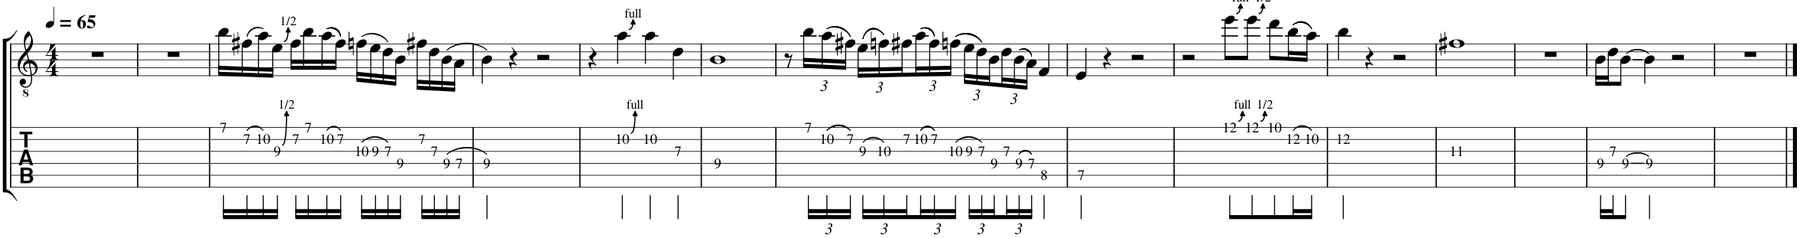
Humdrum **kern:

**kern	**kern
*part1	*part1
*staff2	*staff1
*I"Lead	*
*stria6	*
*	*clefGv2
*k[]	*k[]
*	*M4/4
*MM65	*MM65
=1	=1
1r	1r
=2	=2
1r	1r
=3	=3
16b\LL	16b\LL
16f#\	(16f#X\
16a\	16a\)
16e\JJ	16e\JJ
16f#\LL	16f#\LL
16b\	16b\
16a\	(((16a\
16f#\JJ	16f#\JJ)))
16f\LL	(16fn\LL
16e\	16e\
16d\	16d\)
16B\JJ	16B\JJ
16f#\LL	16f#X\LL
16d\	16d\
16B\	(16B\
16A\JJ	16A\JJ
=4	=4
4B\	4B\)
4r	4r
2r	2r
=5	=5
4r	4r
4a\	4a\
4a\	4a\
4d\	4d\
=6	=6
1B	1B
=7	=7
8r	8r
*Xbrackettup	*Xbrackettup
24b\LL	24b\LL
24a\	((24a\
24f#\JJ	24f#X\JJ))
24e\LL	(((24e\LL
24f\	24fn\)))
24f#\	24f#X\
24a\	((24a\
24f#\	24f#\))
24f\JJ	(((24fn\JJ
24e\LL	24e\LL
24d\	24d\)))
24B\	24B\
24d\	24d\
24B\	((24B\
24A\JJ	24A\JJ))
4F\	4F/
=8	=8
4E\	4E/
4r	4r
2r	2r
=9	=9
2r	2r
8ee\L	8ee\L
8ee\	8ee\J
8dd\	8dd\L
16b\L	(((16b\L
16a\JJ	16a\JJ)))
=10	=10
4b\	4b\
4r	4r
2r	2r
=11	=11
1f#	1f#X
=12	=12
1r	1r
=13	=13
16B\LL	16B\LL
16d\J	16d\J
[8B\J	[8B\J
4B\]	4B\]
2r	2r
=14	=14
1r	1r
==	==
*-	*-
